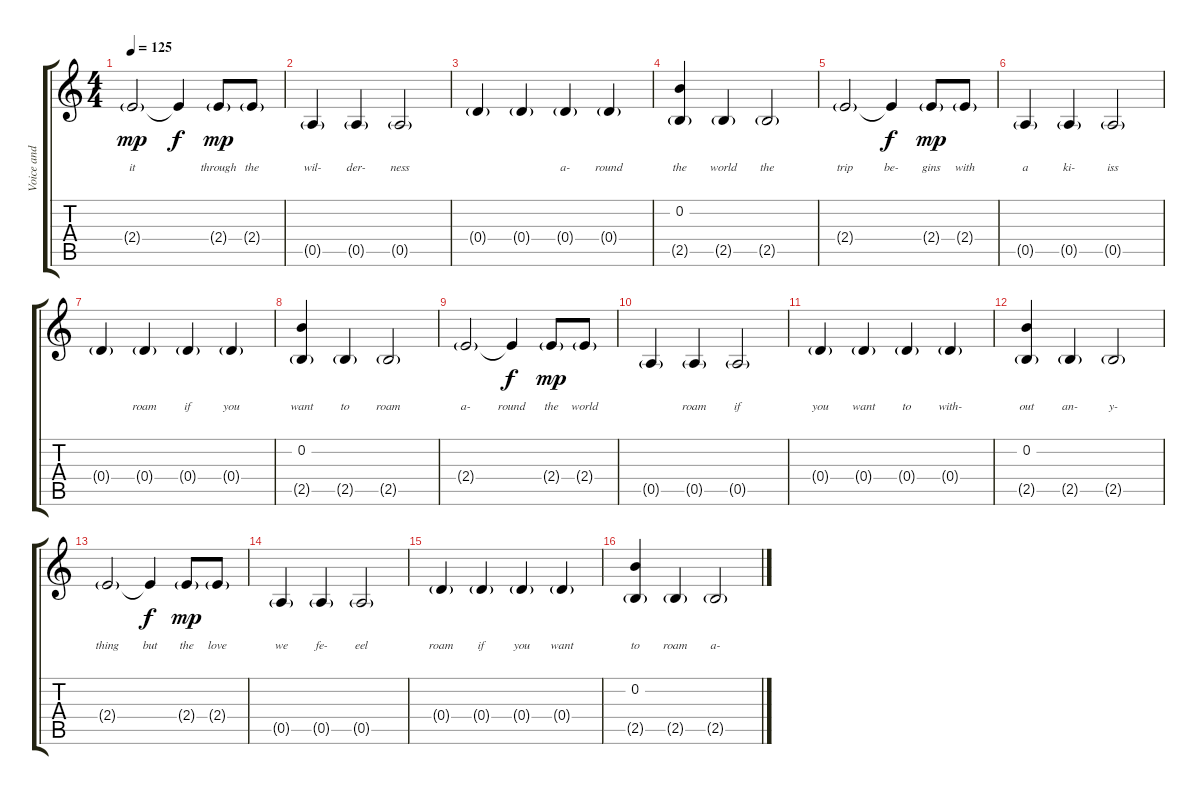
\track ("Voice and Lyrics" "Voice and ") {instrument electricguitarjazz}
\staff {score tabs}
\tuning (E4 B3 G3 D3 A2 E2) {hide}
\ts (4 4)
\tempo 125
\clef g2
\ks c
2.4{g}.2{lyrics (0 "") lyrics (1 "") lyrics (2 "it") lyrics (3 "") lyrics (4 "") dy mp} 2.4{t}.4{lyrics (0 "") lyrics (1 "") lyrics (2 "") lyrics (3 "") lyrics (4 "") dy f} 2.4{g}.8{lyrics (0 "") lyrics (1 "") lyrics (2 "through") lyrics (3 "") lyrics (4 "") dy mp} 2.4{g}.8{lyrics (0 "") lyrics (1 "") lyrics (2 "the") lyrics (3 "") lyrics (4 "")} |
0.5{g}.4{lyrics (0 "") lyrics (1 "") lyrics (2 "wil-") lyrics (3 "") lyrics (4 "")} 0.5{g}.4{lyrics (0 "") lyrics (1 "") lyrics (2 "der-") lyrics (3 "") lyrics (4 "")} 0.5{g}.2{lyrics (0 "") lyrics (1 "") lyrics (2 "ness") lyrics (3 "") lyrics (4 "")} |
0.4{g}.4{lyrics (0 "") lyrics (1 "") lyrics (2 "") lyrics (3 "") lyrics (4 "")} 0.4{g}.4{lyrics (0 "") lyrics (1 "") lyrics (2 " ") lyrics (3 "") lyrics (4 "")} 0.4{g}.4{lyrics (0 "") lyrics (1 "") lyrics (2 "a-") lyrics (3 "") lyrics (4 "")} 0.4{g}.4{lyrics (0 "") lyrics (1 "") lyrics (2 "round") lyrics (3 "") lyrics (4 "")} |
(0.2 2.5{g}).4{lyrics (0 "") lyrics (1 "") lyrics (2 "the") lyrics (3 "") lyrics (4 "")} 2.5{g}.4{lyrics (0 "") lyrics (1 "") lyrics (2 "world") lyrics (3 "") lyrics (4 "")} 2.5{g}.2{lyrics (0 "") lyrics (1 "") lyrics (2 "the") lyrics (3 "") lyrics (4 "")} |
2.4{g}.2{lyrics (0 "") lyrics (1 "") lyrics (2 "trip") lyrics (3 "") lyrics (4 "")} 2.4{t}.4{lyrics (0 "") lyrics (1 "") lyrics (2 "be-") lyrics (3 "") lyrics (4 "") dy f} 2.4{g}.8{lyrics (0 "") lyrics (1 "") lyrics (2 "gins") lyrics (3 "") lyrics (4 "") dy mp} 2.4{g}.8{lyrics (0 "") lyrics (1 "") lyrics (2 "with") lyrics (3 "") lyrics (4 "")} |
0.5{g}.4{lyrics (0 "") lyrics (1 "") lyrics (2 "a") lyrics (3 "") lyrics (4 "")} 0.5{g}.4{lyrics (0 "") lyrics (1 "") lyrics (2 "ki-") lyrics (3 "") lyrics (4 "")} 0.5{g}.2{lyrics (0 "") lyrics (1 "") lyrics (2 "iss") lyrics (3 "") lyrics (4 "")} |
0.4{g}.4{lyrics (0 "") lyrics (1 "") lyrics (2 " ") lyrics (3 "") lyrics (4 "")} 0.4{g}.4{lyrics (0 "") lyrics (1 "") lyrics (2 "roam") lyrics (3 "") lyrics (4 "")} 0.4{g}.4{lyrics (0 "") lyrics (1 "") lyrics (2 "if") lyrics (3 "") lyrics (4 "")} 0.4{g}.4{lyrics (0 "") lyrics (1 "") lyrics (2 "you") lyrics (3 "") lyrics (4 "")} |
(0.2 2.5{g}).4{lyrics (0 "") lyrics (1 "") lyrics (2 "want") lyrics (3 "") lyrics (4 "")} 2.5{g}.4{lyrics (0 "") lyrics (1 "") lyrics (2 "to") lyrics (3 "") lyrics (4 "")} 2.5{g}.2{lyrics (0 "") lyrics (1 "") lyrics (2 "roam") lyrics (3 "") lyrics (4 "")} |
2.4{g}.2{lyrics (0 "") lyrics (1 "") lyrics (2 "a-") lyrics (3 "") lyrics (4 "")} 2.4{t}.4{lyrics (0 "") lyrics (1 "") lyrics (2 "round") lyrics (3 "") lyrics (4 "") dy f} 2.4{g}.8{lyrics (0 "") lyrics (1 "") lyrics (2 "the") lyrics (3 "") lyrics (4 "") dy mp} 2.4{g}.8{lyrics (0 "") lyrics (1 "") lyrics (2 "world") lyrics (3 "") lyrics (4 "")} |
0.5{g}.4{lyrics (0 "") lyrics (1 "") lyrics (2 " ") lyrics (3 "") lyrics (4 "")} 0.5{g}.4{lyrics (0 "") lyrics (1 "") lyrics (2 "roam") lyrics (3 "") lyrics (4 "")} 0.5{g}.2{lyrics (0 "") lyrics (1 "") lyrics (2 "if") lyrics (3 "") lyrics (4 "")} |
0.4{g}.4{lyrics (0 "") lyrics (1 "") lyrics (2 "you") lyrics (3 "") lyrics (4 "")} 0.4{g}.4{lyrics (0 "") lyrics (1 "") lyrics (2 "want") lyrics (3 "") lyrics (4 "")} 0.4{g}.4{lyrics (0 "") lyrics (1 "") lyrics (2 "to") lyrics (3 "") lyrics (4 "")} 0.4{g}.4{lyrics (0 "") lyrics (1 "") lyrics (2 "with-") lyrics (3 "") lyrics (4 "")} |
(0.2 2.5{g}).4{lyrics (0 "") lyrics (1 "") lyrics (2 "out") lyrics (3 "") lyrics (4 "")} 2.5{g}.4{lyrics (0 "") lyrics (1 "") lyrics (2 "an-") lyrics (3 "") lyrics (4 "")} 2.5{g}.2{lyrics (0 "") lyrics (1 "") lyrics (2 "y-") lyrics (3 "") lyrics (4 "")} |
2.4{g}.2{lyrics (0 "") lyrics (1 "") lyrics (2 "thing") lyrics (3 "") lyrics (4 "")} 2.4{t}.4{lyrics (0 "") lyrics (1 "") lyrics (2 "but") lyrics (3 "") lyrics (4 "") dy f} 2.4{g}.8{lyrics (0 "") lyrics (1 "") lyrics (2 "the") lyrics (3 "") lyrics (4 "") dy mp} 2.4{g}.8{lyrics (0 "") lyrics (1 "") lyrics (2 "love") lyrics (3 "") lyrics (4 "")} |
0.5{g}.4{lyrics (0 "") lyrics (1 "") lyrics (2 "we") lyrics (3 "") lyrics (4 "")} 0.5{g}.4{lyrics (0 "") lyrics (1 "") lyrics (2 "fe-") lyrics (3 "") lyrics (4 "")} 0.5{g}.2{lyrics (0 "") lyrics (1 "") lyrics (2 "eel") lyrics (3 "") lyrics (4 "")} |
0.4{g}.4{lyrics (0 "") lyrics (1 "") lyrics (2 "roam") lyrics (3 "") lyrics (4 "")} 0.4{g}.4{lyrics (0 "") lyrics (1 "") lyrics (2 "if") lyrics (3 "") lyrics (4 "")} 0.4{g}.4{lyrics (0 "") lyrics (1 "") lyrics (2 "you") lyrics (3 "") lyrics (4 "")} 0.4{g}.4{lyrics (0 "") lyrics (1 "") lyrics (2 "want") lyrics (3 "") lyrics (4 "")} |
(0.2 2.5{g}).4{lyrics (0 "") lyrics (1 "") lyrics (2 "to") lyrics (3 "") lyrics (4 "")} 2.5{g}.4{lyrics (0 "") lyrics (1 "") lyrics (2 "roam") lyrics (3 "") lyrics (4 "")} 2.5{g}.2{lyrics (0 "") lyrics (1 "") lyrics (2 "a-") lyrics (3 "") lyrics (4 "")}
